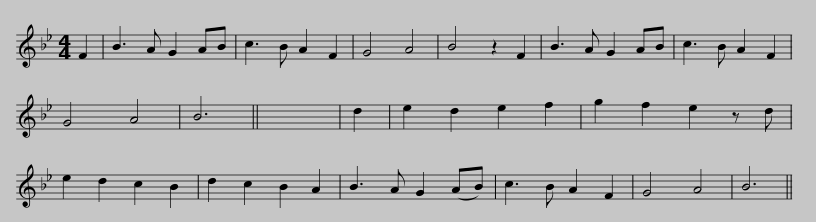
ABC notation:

X:1
L:1/8
M:4/4
I:linebreak $
K:Bb
V:1 treble
V:1
 F2 | B3 A G2 AB | c3 B A2 F2 | G4 A4 | B4 z2 F2 | %5
 B3 A G2 AB | c3 B A2 F2 | G4 A4 | B6 || x8 | %10
 d2 | e2 d2 e2 f2 |$ g2 f2 e2 z d | e2 d2 c2 B2 | d2 c2 B2 A2 | %15
 B3 A G2 (AB) | c3 B A2 F2 | G4 A4 | B6 || %19
